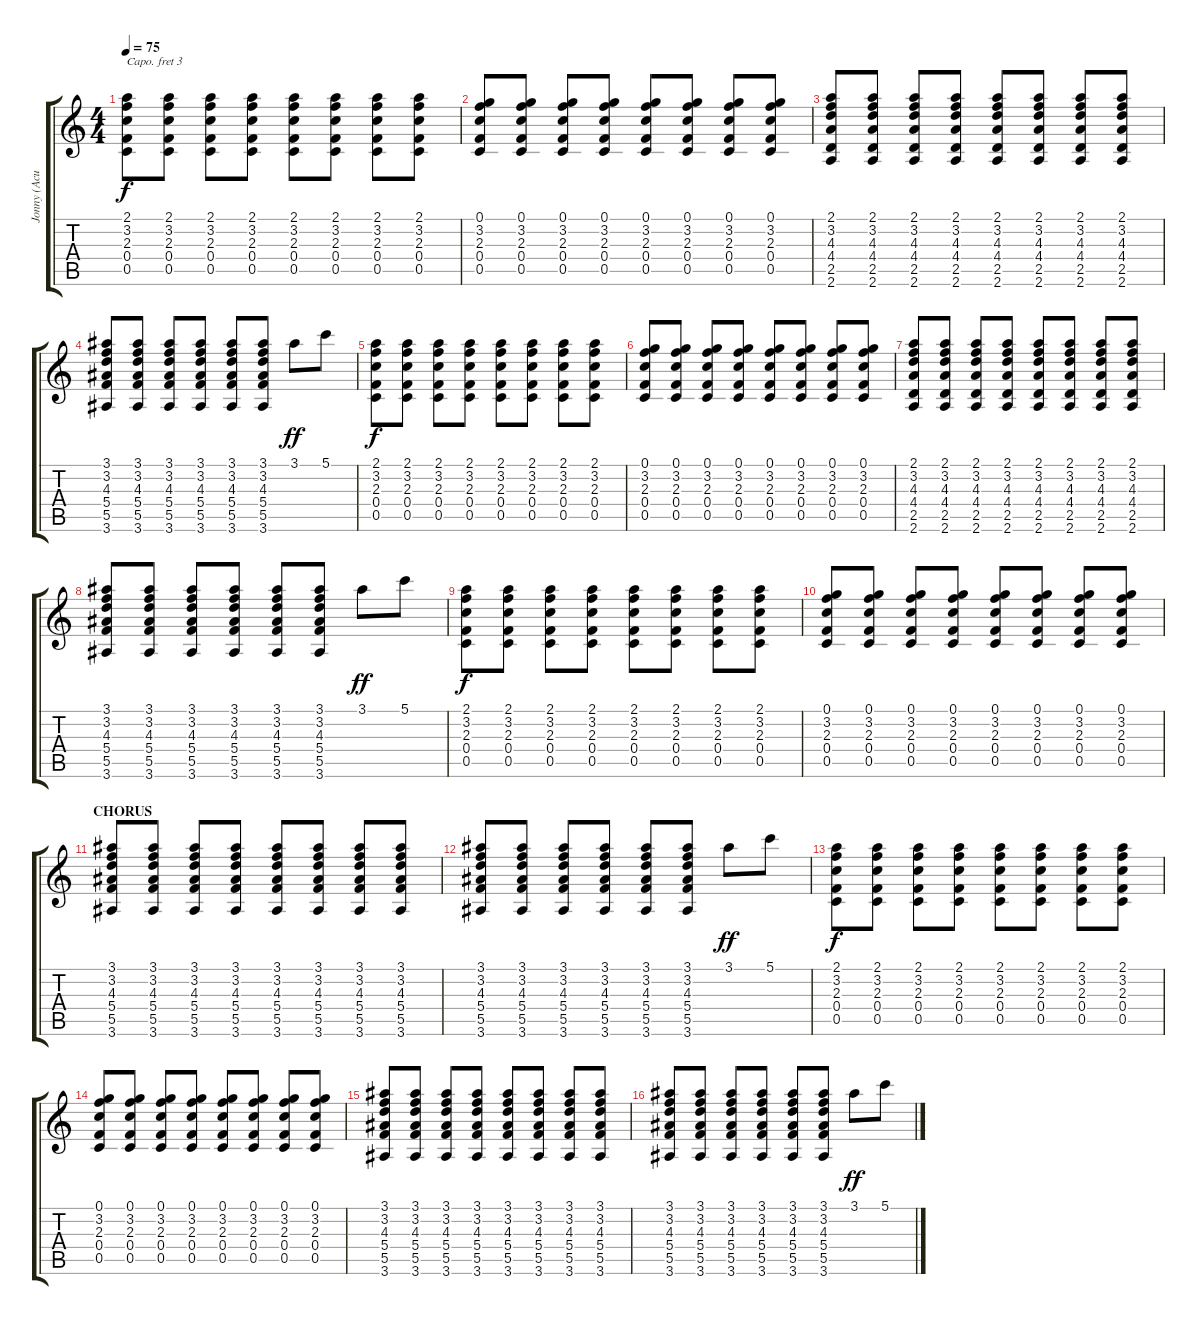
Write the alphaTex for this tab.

\track ("Jonny (Acustica)" "Jonny (Acu") {instrument acousticguitarsteel}
\staff {score tabs}
\capo 3
\tuning (E4 B3 G3 D3 A2 E2) {hide}
\ts (4 4)
\tempo 75
\clef g2
\ks c
(2.1 3.2 2.3 0.4 0.5).8{dy f} (2.1 3.2 2.3 0.4 0.5).8 (2.1 3.2 2.3 0.4 0.5).8 (2.1 3.2 2.3 0.4 0.5).8 (2.1 3.2 2.3 0.4 0.5).8 (2.1 3.2 2.3 0.4 0.5).8 (2.1 3.2 2.3 0.4 0.5).8 (2.1 3.2 2.3 0.4 0.5).8 |
(0.1 3.2 2.3 0.4 0.5).8 (0.1 3.2 2.3 0.4 0.5).8 (0.1 3.2 2.3 0.4 0.5).8 (0.1 3.2 2.3 0.4 0.5).8 (0.1 3.2 2.3 0.4 0.5).8 (0.1 3.2 2.3 0.4 0.5).8 (0.1 3.2 2.3 0.4 0.5).8 (0.1 3.2 2.3 0.4 0.5).8 |
(2.1 3.2 4.3 4.4 2.5 2.6).8 (2.1 3.2 4.3 4.4 2.5 2.6).8 (2.1 3.2 4.3 4.4 2.5 2.6).8 (2.1 3.2 4.3 4.4 2.5 2.6).8 (2.1 3.2 4.3 4.4 2.5 2.6).8 (2.1 3.2 4.3 4.4 2.5 2.6).8 (2.1 3.2 4.3 4.4 2.5 2.6).8 (2.1 3.2 4.3 4.4 2.5 2.6).8 |
(3.1 3.2 4.3 5.4 5.5 3.6).8 (3.1 3.2 4.3 5.4 5.5 3.6).8 (3.1 3.2 4.3 5.4 5.5 3.6).8 (3.1 3.2 4.3 5.4 5.5 3.6).8 (3.1 3.2 4.3 5.4 5.5 3.6).8 (3.1 3.2 4.3 5.4 5.5 3.6).8 3.1.8{dy ff} 5.1.8 |
(2.1 3.2 2.3 0.4 0.5).8{dy f} (2.1 3.2 2.3 0.4 0.5).8 (2.1 3.2 2.3 0.4 0.5).8 (2.1 3.2 2.3 0.4 0.5).8 (2.1 3.2 2.3 0.4 0.5).8 (2.1 3.2 2.3 0.4 0.5).8 (2.1 3.2 2.3 0.4 0.5).8 (2.1 3.2 2.3 0.4 0.5).8 |
(0.1 3.2 2.3 0.4 0.5).8 (0.1 3.2 2.3 0.4 0.5).8 (0.1 3.2 2.3 0.4 0.5).8 (0.1 3.2 2.3 0.4 0.5).8 (0.1 3.2 2.3 0.4 0.5).8 (0.1 3.2 2.3 0.4 0.5).8 (0.1 3.2 2.3 0.4 0.5).8 (0.1 3.2 2.3 0.4 0.5).8 |
(2.1 3.2 4.3 4.4 2.5 2.6).8 (2.1 3.2 4.3 4.4 2.5 2.6).8 (2.1 3.2 4.3 4.4 2.5 2.6).8 (2.1 3.2 4.3 4.4 2.5 2.6).8 (2.1 3.2 4.3 4.4 2.5 2.6).8 (2.1 3.2 4.3 4.4 2.5 2.6).8 (2.1 3.2 4.3 4.4 2.5 2.6).8 (2.1 3.2 4.3 4.4 2.5 2.6).8 |
(3.1 3.2 4.3 5.4 5.5 3.6).8 (3.1 3.2 4.3 5.4 5.5 3.6).8 (3.1 3.2 4.3 5.4 5.5 3.6).8 (3.1 3.2 4.3 5.4 5.5 3.6).8 (3.1 3.2 4.3 5.4 5.5 3.6).8 (3.1 3.2 4.3 5.4 5.5 3.6).8 3.1.8{dy ff} 5.1.8 |
(2.1 3.2 2.3 0.4 0.5).8{dy f} (2.1 3.2 2.3 0.4 0.5).8 (2.1 3.2 2.3 0.4 0.5).8 (2.1 3.2 2.3 0.4 0.5).8 (2.1 3.2 2.3 0.4 0.5).8 (2.1 3.2 2.3 0.4 0.5).8 (2.1 3.2 2.3 0.4 0.5).8 (2.1 3.2 2.3 0.4 0.5).8 |
(0.1 3.2 2.3 0.4 0.5).8 (0.1 3.2 2.3 0.4 0.5).8 (0.1 3.2 2.3 0.4 0.5).8 (0.1 3.2 2.3 0.4 0.5).8 (0.1 3.2 2.3 0.4 0.5).8 (0.1 3.2 2.3 0.4 0.5).8 (0.1 3.2 2.3 0.4 0.5).8 (0.1 3.2 2.3 0.4 0.5).8 |
\section ("" "CHORUS")
(3.1 3.2 4.3 5.4 5.5 3.6).8 (3.1 3.2 4.3 5.4 5.5 3.6).8 (3.1 3.2 4.3 5.4 5.5 3.6).8 (3.1 3.2 4.3 5.4 5.5 3.6).8 (3.1 3.2 4.3 5.4 5.5 3.6).8 (3.1 3.2 4.3 5.4 5.5 3.6).8 (3.1 3.2 4.3 5.4 5.5 3.6).8 (3.1 3.2 4.3 5.4 5.5 3.6).8 |
(3.1 3.2 4.3 5.4 5.5 3.6).8 (3.1 3.2 4.3 5.4 5.5 3.6).8 (3.1 3.2 4.3 5.4 5.5 3.6).8 (3.1 3.2 4.3 5.4 5.5 3.6).8 (3.1 3.2 4.3 5.4 5.5 3.6).8 (3.1 3.2 4.3 5.4 5.5 3.6).8 3.1.8{dy ff} 5.1.8 |
(2.1 3.2 2.3 0.4 0.5).8{dy f} (2.1 3.2 2.3 0.4 0.5).8 (2.1 3.2 2.3 0.4 0.5).8 (2.1 3.2 2.3 0.4 0.5).8 (2.1 3.2 2.3 0.4 0.5).8 (2.1 3.2 2.3 0.4 0.5).8 (2.1 3.2 2.3 0.4 0.5).8 (2.1 3.2 2.3 0.4 0.5).8 |
(0.1 3.2 2.3 0.4 0.5).8 (0.1 3.2 2.3 0.4 0.5).8 (0.1 3.2 2.3 0.4 0.5).8 (0.1 3.2 2.3 0.4 0.5).8 (0.1 3.2 2.3 0.4 0.5).8 (0.1 3.2 2.3 0.4 0.5).8 (0.1 3.2 2.3 0.4 0.5).8 (0.1 3.2 2.3 0.4 0.5).8 |
(3.1 3.2 4.3 5.4 5.5 3.6).8 (3.1 3.2 4.3 5.4 5.5 3.6).8 (3.1 3.2 4.3 5.4 5.5 3.6).8 (3.1 3.2 4.3 5.4 5.5 3.6).8 (3.1 3.2 4.3 5.4 5.5 3.6).8 (3.1 3.2 4.3 5.4 5.5 3.6).8 (3.1 3.2 4.3 5.4 5.5 3.6).8 (3.1 3.2 4.3 5.4 5.5 3.6).8 |
(3.1 3.2 4.3 5.4 5.5 3.6).8 (3.1 3.2 4.3 5.4 5.5 3.6).8 (3.1 3.2 4.3 5.4 5.5 3.6).8 (3.1 3.2 4.3 5.4 5.5 3.6).8 (3.1 3.2 4.3 5.4 5.5 3.6).8 (3.1 3.2 4.3 5.4 5.5 3.6).8 3.1.8{dy ff} 5.1.8
